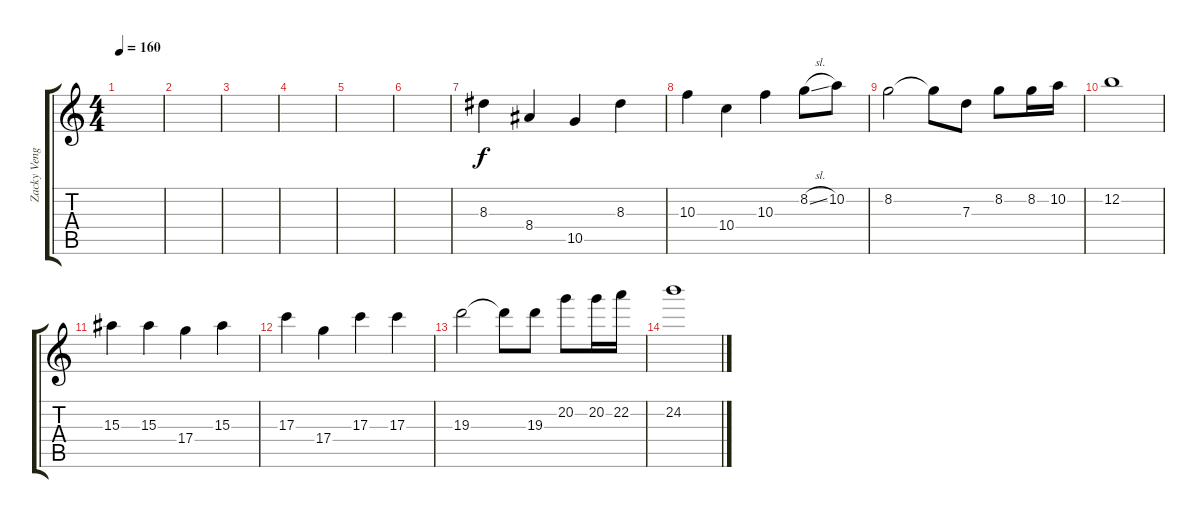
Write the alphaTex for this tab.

\track ("Zacky Vengeance Acoustic" "Zacky Veng") {instrument acousticguitarsteel}
\staff {score tabs}
\tuning (E4 B3 G3 D3 A2 D2) {hide}
\ts (4 4)
\tempo 160
\clef g2
\ks c
|
|
|
|
|
|
8.3.4{volume 14 balance 8 instrument overdrivenguitar} 8.4.4 10.5.4 8.3.4 |
10.3.4 10.4.4 10.3.4 8.2{sl}.8 10.2.8 |
8.2.2 8.2{t}.8 7.3.8 8.2.8 8.2.16 10.2.16 |
12.2.1 |
15.3.4 15.3.4 17.4.4 15.3.4 |
17.3.4 17.4.4 17.3.4 17.3.4 |
19.3.2 19.3{t}.8 19.3.8 20.2.8 20.2.16 22.2.16 |
24.2.1
